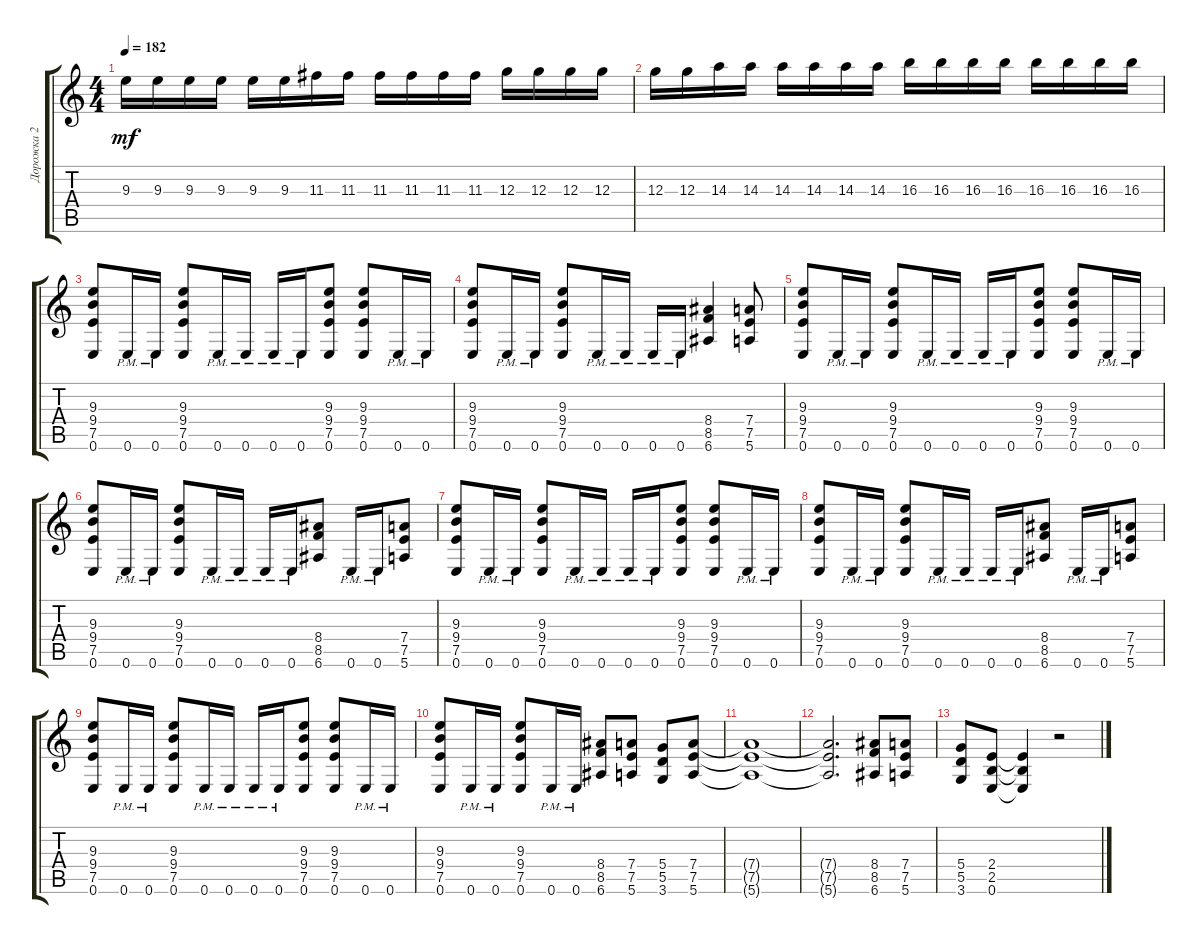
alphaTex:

\track ("Дорожка 2" "Дорожка 2") {instrument overdrivenguitar}
\staff {score tabs}
\tuning (E4 B3 G3 D3 A2 E2) {hide}
\ts (4 4)
\tempo 182
\clef g2
\ks c
9.3.16{dy mf} 9.3.16 9.3.16 9.3.16 9.3.16 9.3.16 11.3.16 11.3.16 11.3.16 11.3.16 11.3.16 11.3.16 12.3.16 12.3.16 12.3.16 12.3.16 |
12.3.16 12.3.16 14.3.16 14.3.16 14.3.16 14.3.16 14.3.16 14.3.16 16.3.16 16.3.16 16.3.16 16.3.16 16.3.16 16.3.16 16.3.16 16.3.16 |
(9.3 9.4 7.5 0.6).8 0.6{pm}.16 0.6{pm}.16 (9.3 9.4 7.5 0.6).8 0.6{pm}.16 0.6{pm}.16 0.6{pm}.16 0.6{pm}.16 (9.3 9.4 7.5 0.6).8 (9.3 9.4 7.5 0.6).8 0.6{pm}.16 0.6{pm}.16 |
(9.3 9.4 7.5 0.6).8 0.6{pm}.16 0.6{pm}.16 (9.3 9.4 7.5 0.6).8 0.6{pm}.16 0.6{pm}.16 0.6{pm}.16 0.6{pm}.16 (8.4 8.5 6.6).4 (7.4 7.5 5.6).8 |
(9.3 9.4 7.5 0.6).8 0.6{pm}.16 0.6{pm}.16 (9.3 9.4 7.5 0.6).8 0.6{pm}.16 0.6{pm}.16 0.6{pm}.16 0.6{pm}.16 (9.3 9.4 7.5 0.6).8 (9.3 9.4 7.5 0.6).8 0.6{pm}.16 0.6{pm}.16 |
(9.3 9.4 7.5 0.6).8 0.6{pm}.16 0.6{pm}.16 (9.3 9.4 7.5 0.6).8 0.6{pm}.16 0.6{pm}.16 0.6{pm}.16 0.6{pm}.16 (8.4 8.5 6.6).8 0.6{pm}.16 0.6{pm}.16 (7.4 7.5 5.6).8 |
(9.3 9.4 7.5 0.6).8 0.6{pm}.16 0.6{pm}.16 (9.3 9.4 7.5 0.6).8 0.6{pm}.16 0.6{pm}.16 0.6{pm}.16 0.6{pm}.16 (9.3 9.4 7.5 0.6).8 (9.3 9.4 7.5 0.6).8 0.6{pm}.16 0.6{pm}.16 |
(9.3 9.4 7.5 0.6).8 0.6{pm}.16 0.6{pm}.16 (9.3 9.4 7.5 0.6).8 0.6{pm}.16 0.6{pm}.16 0.6{pm}.16 0.6{pm}.16 (8.4 8.5 6.6).8 0.6{pm}.16 0.6{pm}.16 (7.4 7.5 5.6).8 |
(9.3 9.4 7.5 0.6).8 0.6{pm}.16 0.6{pm}.16 (9.3 9.4 7.5 0.6).8 0.6{pm}.16 0.6{pm}.16 0.6{pm}.16 0.6{pm}.16 (9.3 9.4 7.5 0.6).8 (9.3 9.4 7.5 0.6).8 0.6{pm}.16 0.6{pm}.16 |
(9.3 9.4 7.5 0.6).8 0.6{pm}.16 0.6{pm}.16 (9.3 9.4 7.5 0.6).8 0.6{pm}.16 0.6{pm}.16 (8.4 8.5 6.6).8 (7.4 7.5 5.6).8 (5.4 5.5 3.6).8 (7.4 7.5 5.6).8 |
(7.4{t} 7.5{t} 5.6{t}).1 |
(7.4{t} 7.5{t} 5.6{t}).2{d} (8.4 8.5 6.6).8 (7.4 7.5 5.6).8 |
(5.4 5.5 3.6).8 (2.4 2.5 0.6).8 (2.4{t} 2.5{t} 0.6{t}).4 r.2
